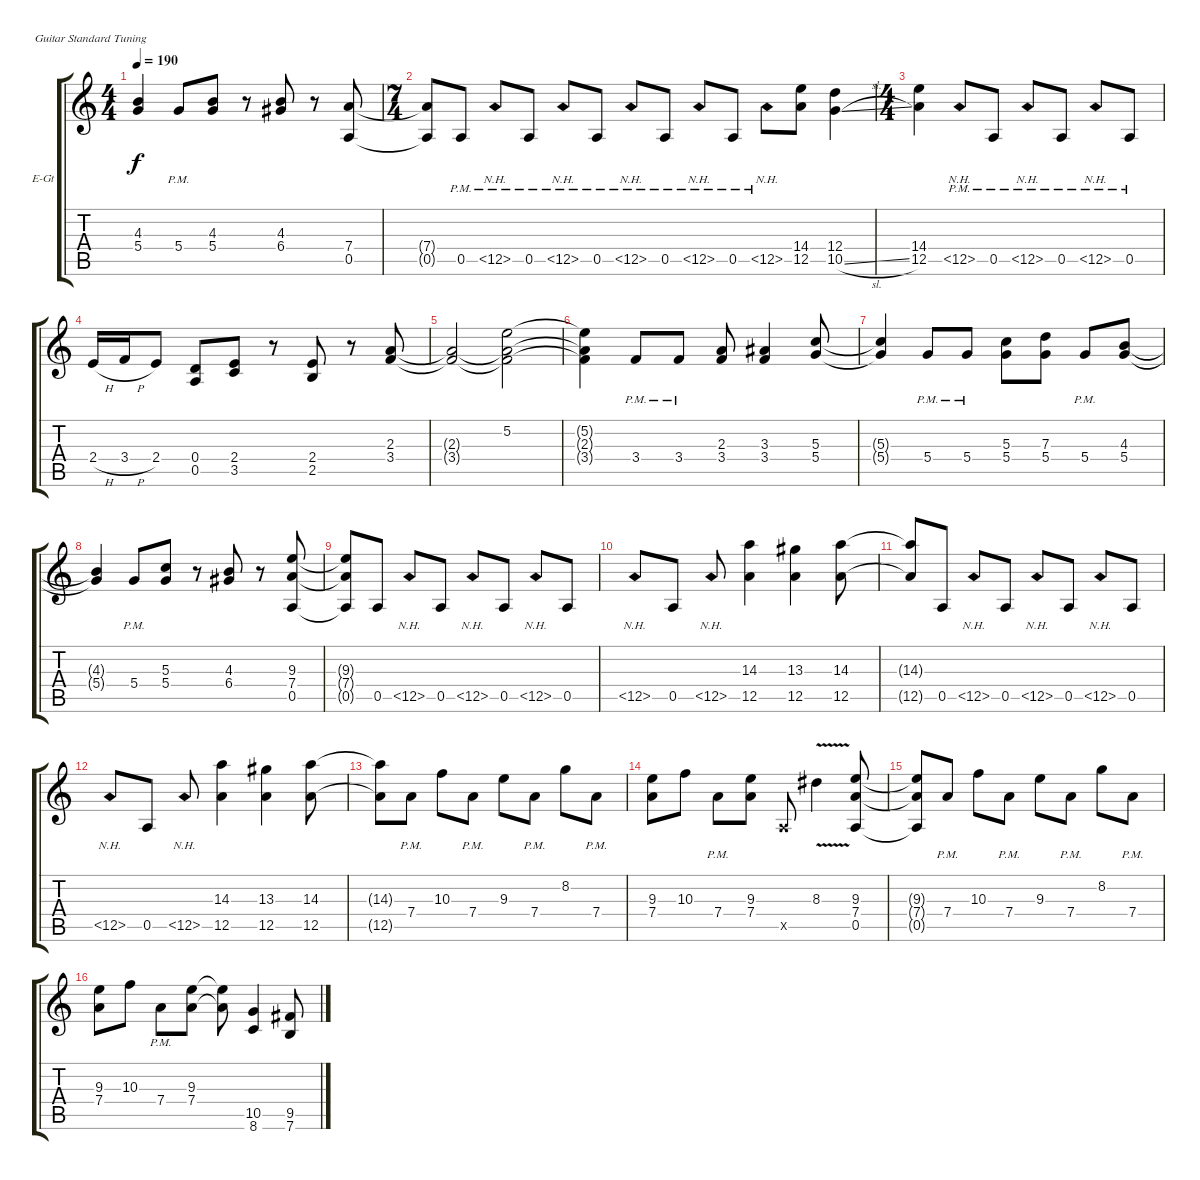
\bracketExtendMode groupsimilarinstruments
\firstSystemTrackNameOrientation horizontal
\otherSystemsTrackNameOrientation horizontal
\track ("Electric Guitar" "E-Gt") {instrument overdrivenguitar}
\staff {score tabs}
\tuning (E4 B3 G3 D3 A2 E2)
\ts (4 4)
\tempo 190
\clef g2
\ks c
(5.4 4.3).4{dy f} 5.4{pm}.8 (5.4 4.3).8 r.8 (6.4 4.3).8 r.8 (0.5 7.4).8 |
\ts (7 4)
(0.5{t} 7.4{t}).8 0.5{pm}.8 12.5{nh pm}.8 0.5{pm}.8 12.5{nh pm}.8 0.5{pm}.8 12.5{nh pm}.8 0.5{pm}.8 12.5{nh pm}.8 0.5{pm}.8 12.5{nh pm}.8 (12.5 14.4).8 (10.5{sl} 12.4).4 |
\ts (4 4)
(12.5 14.4).4 12.5{nh pm}.8 0.5{pm}.8 12.5{nh pm}.8 0.5{pm}.8 12.5{nh pm}.8 0.5{pm}.8 |
2.4{h}.16 3.4{h}.16 2.4.8 (0.4 0.5).8 (3.5 2.4).8 r.8 (2.5 2.4).8 r.8 (3.4 2.3).8 |
(2.3{t} 3.4{t}).2 (5.2 2.3{t} 3.4{t}).2 |
(3.4{t} 2.3{t} 5.2{t}).4 3.4{pm}.8 3.4{pm}.8 (3.4 2.3).8 (3.4 3.3).4 (5.4 5.3).8 |
(5.4{t} 5.3{t}).4 5.4{pm}.8 5.4{pm}.8 (5.4 5.3).8 (7.3 5.4).8 5.4{pm}.8 (5.4 4.3).8 |
(5.4{t} 4.3{t}).4 5.4{pm}.8 (5.4 5.3).8 r.8 (6.4 4.3).8 r.8 (0.5 7.4 9.3).8 |
(0.5{t} 7.4{t} 9.3{t}).8 0.5.8 12.5{nh}.8 0.5.8 12.5{nh}.8 0.5.8 12.5{nh}.8 0.5.8 |
12.5{nh}.8 0.5.8 12.5{nh}.8 (12.5 14.3).4 (12.5 13.3).4 (12.5 14.3).8 |
(12.5{t} 14.3{t}).8 0.5.8 12.5{nh}.8 0.5.8 12.5{nh}.8 0.5.8 12.5{nh}.8 0.5.8 |
12.5{nh}.8 0.5.8 12.5{nh}.8 (12.5 14.3).4 (12.5 13.3).4 (12.5 14.3).8 |
(14.3{t} 12.5{t}).8 7.4{pm}.8 10.3.8 7.4{pm}.8 9.3.8 7.4{pm}.8 8.2.8 7.4{pm}.8 |
(9.3 7.4).8 10.3.8 7.4{pm}.8 (7.4 9.3).8 0.5{x}.8 8.3{v}.4 (7.4 9.3 0.5).8 |
(9.3{t} 7.4{t} 0.5{t}).8 7.4{pm}.8 10.3.8 7.4{pm}.8 9.3.8 7.4{pm}.8 8.2.8 7.4{pm}.8 |
(9.3 7.4).8 10.3.8 7.4{pm}.8 (7.4 9.3).8 (7.4{t} 9.3{t}).8 (8.6 10.5).4 (9.5 7.6).8
